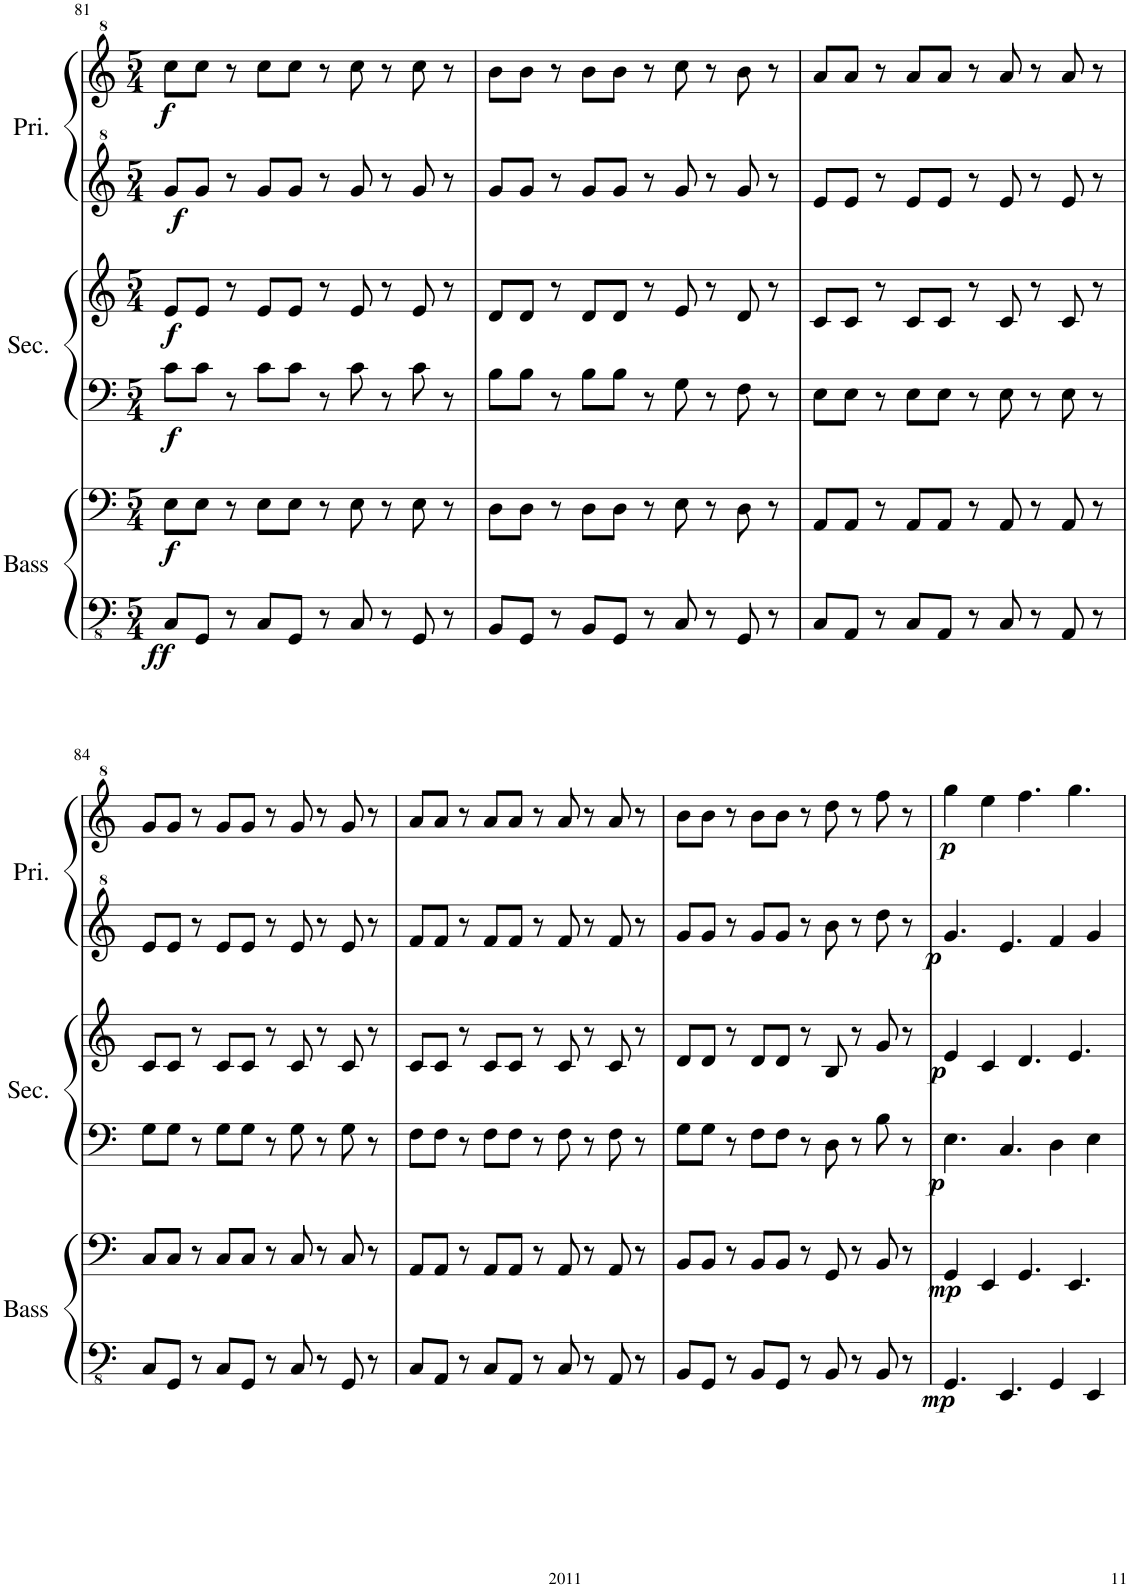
**kern	**kern	**dynam	**kern	**kern	**dynam	**kern	**kern	**dynam
*part3	*part3	*part3	*part2	*part2	*part2	*part1	*part1	*part1
*staff6	*staff5	*staff5/6	*staff4	*staff3	*staff3/4	*staff2	*staff1	*staff1/2
*I"Bass	*	*	*I"Secondo	*	*	*I"Primo	*	*
*I'Bass	*	*	*I'Sec.	*	*	*I'Pri.	*	*
!!LO:PB:g=z
*clefFv4	*clefF4	*	*clefF4	*clefG2	*	*clefG^2	*clefG^2	*
*k[]	*k[]	*	*k[]	*k[]	*	*k[]	*k[]	*
*M5/4	*M5/4	*	*M5/4	*M5/4	*	*M5/4	*M5/4	*
=81	=81	=81	=81	=81	=81	=81	=81	=81
!	!	!LO:DY:b=2	!	!	!	!	!	!
!	!	!LO:DY:n=1:b	!	!	!LO:DY:b=2	!	!	!
!	!	!	!	!	!LO:DY:n=1:b	!	!	!LO:DY:b=2
!	!	!	!	!	!	!	!	!LO:DY:n=1:b
8CC/L	8E\L	ff f	8c\L	8e/L	f f	8gg/L	8ccc\L	f f
8GGG/J	8E\J	.	8c\J	8e/J	.	8gg/J	8ccc\J	.
8r	8r	.	8r	8r	.	8r	8r	.
8CC/L	8E\L	.	8c\L	8e/L	.	8gg/L	8ccc\L	.
8GGG/J	8E\J	.	8c\J	8e/J	.	8gg/J	8ccc\J	.
8r	8r	.	8r	8r	.	8r	8r	.
8CC/	8E\	.	8c\	8e/	.	8gg/	8ccc\	.
8r	8r	.	8r	8r	.	8r	8r	.
8GGG/	8E\	.	8c\	8e/	.	8gg/	8ccc\	.
8r	8r	.	8r	8r	.	8r	8r	.
=82	=82	=82	=82	=82	=82	=82	=82	=82
8BBB/L	8D\L	.	8B\L	8d/L	.	8gg/L	8bb\L	.
8GGG/J	8D\J	.	8B\J	8d/J	.	8gg/J	8bb\J	.
8r	8r	.	8r	8r	.	8r	8r	.
8BBB/L	8D\L	.	8B\L	8d/L	.	8gg/L	8bb\L	.
8GGG/J	8D\J	.	8B\J	8d/J	.	8gg/J	8bb\J	.
8r	8r	.	8r	8r	.	8r	8r	.
8CC/	8E\	.	8G\	8e/	.	8gg/	8ccc\	.
8r	8r	.	8r	8r	.	8r	8r	.
8GGG/	8D\	.	8F\	8d/	.	8gg/	8bb\	.
8r	8r	.	8r	8r	.	8r	8r	.
=83	=83	=83	=83	=83	=83	=83	=83	=83
8CC/L	8AA/L	.	8E\L	8c/L	.	8ee/L	8aa/L	.
8AAA/J	8AA/J	.	8E\J	8c/J	.	8ee/J	8aa/J	.
8r	8r	.	8r	8r	.	8r	8r	.
8CC/L	8AA/L	.	8E\L	8c/L	.	8ee/L	8aa/L	.
8AAA/J	8AA/J	.	8E\J	8c/J	.	8ee/J	8aa/J	.
8r	8r	.	8r	8r	.	8r	8r	.
8CC/	8AA/	.	8E\	8c/	.	8ee/	8aa/	.
8r	8r	.	8r	8r	.	8r	8r	.
8AAA/	8AA/	.	8E\	8c/	.	8ee/	8aa/	.
8r	8r	.	8r	8r	.	8r	8r	.
!!LO:LB:g=z
=84	=84	=84	=84	=84	=84	=84	=84	=84
8CC/L	8C/L	.	8G\L	8c/L	.	8ee/L	8gg/L	.
8GGG/J	8C/J	.	8G\J	8c/J	.	8ee/J	8gg/J	.
8r	8r	.	8r	8r	.	8r	8r	.
8CC/L	8C/L	.	8G\L	8c/L	.	8ee/L	8gg/L	.
8GGG/J	8C/J	.	8G\J	8c/J	.	8ee/J	8gg/J	.
8r	8r	.	8r	8r	.	8r	8r	.
8CC/	8C/	.	8G\	8c/	.	8ee/	8gg/	.
8r	8r	.	8r	8r	.	8r	8r	.
8GGG/	8C/	.	8G\	8c/	.	8ee/	8gg/	.
8r	8r	.	8r	8r	.	8r	8r	.
=85	=85	=85	=85	=85	=85	=85	=85	=85
8CC/L	8AA/L	.	8F\L	8c/L	.	8ff/L	8aa/L	.
8AAA/J	8AA/J	.	8F\J	8c/J	.	8ff/J	8aa/J	.
8r	8r	.	8r	8r	.	8r	8r	.
8CC/L	8AA/L	.	8F\L	8c/L	.	8ff/L	8aa/L	.
8AAA/J	8AA/J	.	8F\J	8c/J	.	8ff/J	8aa/J	.
8r	8r	.	8r	8r	.	8r	8r	.
8CC/	8AA/	.	8F\	8c/	.	8ff/	8aa/	.
8r	8r	.	8r	8r	.	8r	8r	.
8AAA/	8AA/	.	8F\	8c/	.	8ff/	8aa/	.
8r	8r	.	8r	8r	.	8r	8r	.
=86	=86	=86	=86	=86	=86	=86	=86	=86
8BBB/L	8BB/L	.	8G\L	8d/L	.	8gg/L	8bb\L	.
8GGG/J	8BB/J	.	8G\J	8d/J	.	8gg/J	8bb\J	.
8r	8r	.	8r	8r	.	8r	8r	.
8BBB/L	8BB/L	.	8F\L	8d/L	.	8gg/L	8bb\L	.
8GGG/J	8BB/J	.	8F\J	8d/J	.	8gg/J	8bb\J	.
8r	8r	.	8r	8r	.	8r	8r	.
8BBB/	8GG/	.	8D\	8B/	.	8bb\	8ddd\	.
8r	8r	.	8r	8r	.	8r	8r	.
8BBB/	8BB/	.	8B\	8g/	.	8ddd\	8fff\	.
8r	8r	.	8r	8r	.	8r	8r	.
=87	=87	=87	=87	=87	=87	=87	=87	=87
*k[]	*k[]	*	*k[]	*k[]	*	*k[]	*k[]	*
!	!	!LO:DY:b=2	!	!	!	!	!	!
!	!	!LO:DY:n=1:b	!	!	!LO:DY:b=2	!	!	!
!	!	!	!	!	!LO:DY:n=1:b	!	!	!LO:DY:b=2
!	!	!	!	!	!	!	!	!LO:DY:n=1:b
4.GGG/	4GG/	mp mp	4.E\	4e/	p p	4.gg/	4ggg\	p p
.	4EE/	.	.	4c/	.	.	4eee\	.
4.EEE/	.	.	4.C/	.	.	4.ee/	.	.
.	4.GG/	.	.	4.d/	.	.	4.fff\	.
4GGG/	.	.	4D\	.	.	4ff/	.	.
.	4.EE/	.	.	4.e/	.	.	4.ggg\	.
4EEE/	.	.	4E\	.	.	4gg/	.	.
=	=	=	=	=	=	=	=	=
*-	*-	*-	*-	*-	*-	*-	*-	*-
